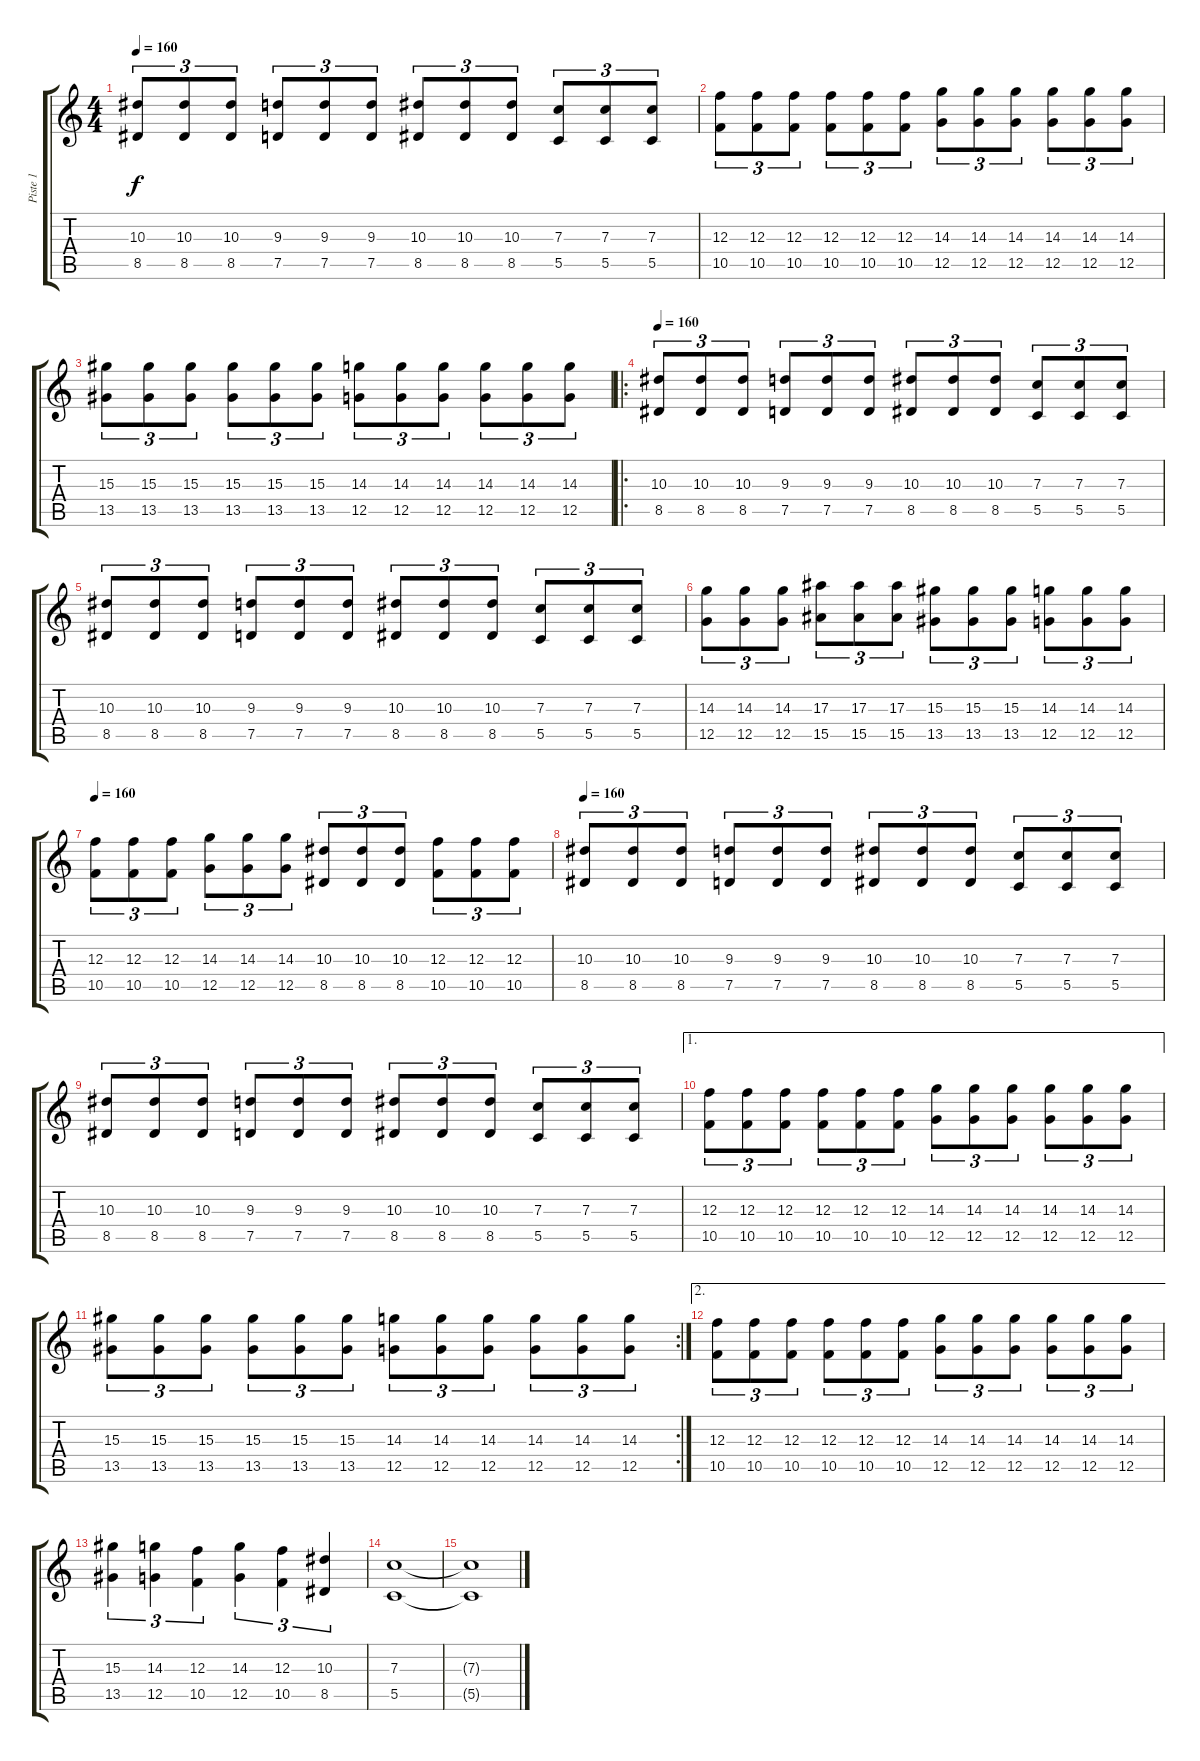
\track ("Piste 1" "Piste 1") {instrument distortionguitar}
\staff {score tabs}
\tuning (D4 A3 F3 C3 G2 C2) {hide}
\ts (4 4)
\tempo 160
\clef g2
\ks c
(10.3 8.5).8{tu (3 2) dy f} (10.3 8.5).8{tu (3 2)} (10.3 8.5).8{tu (3 2)} (9.3 7.5).8{tu (3 2)} (9.3 7.5).8{tu (3 2)} (9.3 7.5).8{tu (3 2)} (10.3 8.5).8{tu (3 2)} (10.3 8.5).8{tu (3 2)} (10.3 8.5).8{tu (3 2)} (7.3 5.5).8{tu (3 2)} (7.3 5.5).8{tu (3 2)} (7.3 5.5).8{tu (3 2)} |
(12.3 10.5).8{tu (3 2)} (12.3 10.5).8{tu (3 2)} (12.3 10.5).8{tu (3 2)} (12.3 10.5).8{tu (3 2)} (12.3 10.5).8{tu (3 2)} (12.3 10.5).8{tu (3 2)} (14.3 12.5).8{tu (3 2)} (14.3 12.5).8{tu (3 2)} (14.3 12.5).8{tu (3 2)} (14.3 12.5).8{tu (3 2)} (14.3 12.5).8{tu (3 2)} (14.3 12.5).8{tu (3 2)} |
(15.3 13.5).8{tu (3 2)} (15.3 13.5).8{tu (3 2)} (15.3 13.5).8{tu (3 2)} (15.3 13.5).8{tu (3 2)} (15.3 13.5).8{tu (3 2)} (15.3 13.5).8{tu (3 2)} (14.3 12.5).8{tu (3 2)} (14.3 12.5).8{tu (3 2)} (14.3 12.5).8{tu (3 2)} (14.3 12.5).8{tu (3 2)} (14.3 12.5).8{tu (3 2)} (14.3 12.5).8{tu (3 2)} |
\ro
\tempo 160
(10.3 8.5).8{tu (3 2)} (10.3 8.5).8{tu (3 2)} (10.3 8.5).8{tu (3 2)} (9.3 7.5).8{tu (3 2)} (9.3 7.5).8{tu (3 2)} (9.3 7.5).8{tu (3 2)} (10.3 8.5).8{tu (3 2)} (10.3 8.5).8{tu (3 2)} (10.3 8.5).8{tu (3 2)} (7.3 5.5).8{tu (3 2)} (7.3 5.5).8{tu (3 2)} (7.3 5.5).8{tu (3 2)} |
(10.3 8.5).8{tu (3 2)} (10.3 8.5).8{tu (3 2)} (10.3 8.5).8{tu (3 2)} (9.3 7.5).8{tu (3 2)} (9.3 7.5).8{tu (3 2)} (9.3 7.5).8{tu (3 2)} (10.3 8.5).8{tu (3 2)} (10.3 8.5).8{tu (3 2)} (10.3 8.5).8{tu (3 2)} (7.3 5.5).8{tu (3 2)} (7.3 5.5).8{tu (3 2)} (7.3 5.5).8{tu (3 2)} |
(14.3 12.5).8{tu (3 2)} (14.3 12.5).8{tu (3 2)} (14.3 12.5).8{tu (3 2)} (17.3 15.5).8{tu (3 2)} (17.3 15.5).8{tu (3 2)} (17.3 15.5).8{tu (3 2)} (15.3 13.5).8{tu (3 2)} (15.3 13.5).8{tu (3 2)} (15.3 13.5).8{tu (3 2)} (14.3 12.5).8{tu (3 2)} (14.3 12.5).8{tu (3 2)} (14.3 12.5).8{tu (3 2)} |
\tempo 160
(12.3 10.5).8{tu (3 2)} (12.3 10.5).8{tu (3 2)} (12.3 10.5).8{tu (3 2)} (14.3 12.5).8{tu (3 2)} (14.3 12.5).8{tu (3 2)} (14.3 12.5).8{tu (3 2)} (10.3 8.5).8{tu (3 2)} (10.3 8.5).8{tu (3 2)} (10.3 8.5).8{tu (3 2)} (12.3 10.5).8{tu (3 2)} (12.3 10.5).8{tu (3 2)} (12.3 10.5).8{tu (3 2)} |
\tempo 160
(10.3 8.5).8{tu (3 2)} (10.3 8.5).8{tu (3 2)} (10.3 8.5).8{tu (3 2)} (9.3 7.5).8{tu (3 2)} (9.3 7.5).8{tu (3 2)} (9.3 7.5).8{tu (3 2)} (10.3 8.5).8{tu (3 2)} (10.3 8.5).8{tu (3 2)} (10.3 8.5).8{tu (3 2)} (7.3 5.5).8{tu (3 2)} (7.3 5.5).8{tu (3 2)} (7.3 5.5).8{tu (3 2)} |
(10.3 8.5).8{tu (3 2)} (10.3 8.5).8{tu (3 2)} (10.3 8.5).8{tu (3 2)} (9.3 7.5).8{tu (3 2)} (9.3 7.5).8{tu (3 2)} (9.3 7.5).8{tu (3 2)} (10.3 8.5).8{tu (3 2)} (10.3 8.5).8{tu (3 2)} (10.3 8.5).8{tu (3 2)} (7.3 5.5).8{tu (3 2)} (7.3 5.5).8{tu (3 2)} (7.3 5.5).8{tu (3 2)} |
\ae 1
(12.3 10.5).8{tu (3 2)} (12.3 10.5).8{tu (3 2)} (12.3 10.5).8{tu (3 2)} (12.3 10.5).8{tu (3 2)} (12.3 10.5).8{tu (3 2)} (12.3 10.5).8{tu (3 2)} (14.3 12.5).8{tu (3 2)} (14.3 12.5).8{tu (3 2)} (14.3 12.5).8{tu (3 2)} (14.3 12.5).8{tu (3 2)} (14.3 12.5).8{tu (3 2)} (14.3 12.5).8{tu (3 2)} |
\rc 2
(15.3 13.5).8{tu (3 2)} (15.3 13.5).8{tu (3 2)} (15.3 13.5).8{tu (3 2)} (15.3 13.5).8{tu (3 2)} (15.3 13.5).8{tu (3 2)} (15.3 13.5).8{tu (3 2)} (14.3 12.5).8{tu (3 2)} (14.3 12.5).8{tu (3 2)} (14.3 12.5).8{tu (3 2)} (14.3 12.5).8{tu (3 2)} (14.3 12.5).8{tu (3 2)} (14.3 12.5).8{tu (3 2)} |
\ae 2
(12.3 10.5).8{tu (3 2)} (12.3 10.5).8{tu (3 2)} (12.3 10.5).8{tu (3 2)} (12.3 10.5).8{tu (3 2)} (12.3 10.5).8{tu (3 2)} (12.3 10.5).8{tu (3 2)} (14.3 12.5).8{tu (3 2)} (14.3 12.5).8{tu (3 2)} (14.3 12.5).8{tu (3 2)} (14.3 12.5).8{tu (3 2)} (14.3 12.5).8{tu (3 2)} (14.3 12.5).8{tu (3 2)} |
(15.3 13.5).4{tu (3 2)} (14.3 12.5).4{tu (3 2)} (12.3 10.5).4{tu (3 2)} (14.3 12.5).4{tu (3 2)} (12.3 10.5).4{tu (3 2)} (10.3 8.5).4{tu (3 2)} |
(7.3 5.5).1 |
(7.3{t} 5.5{t}).1
